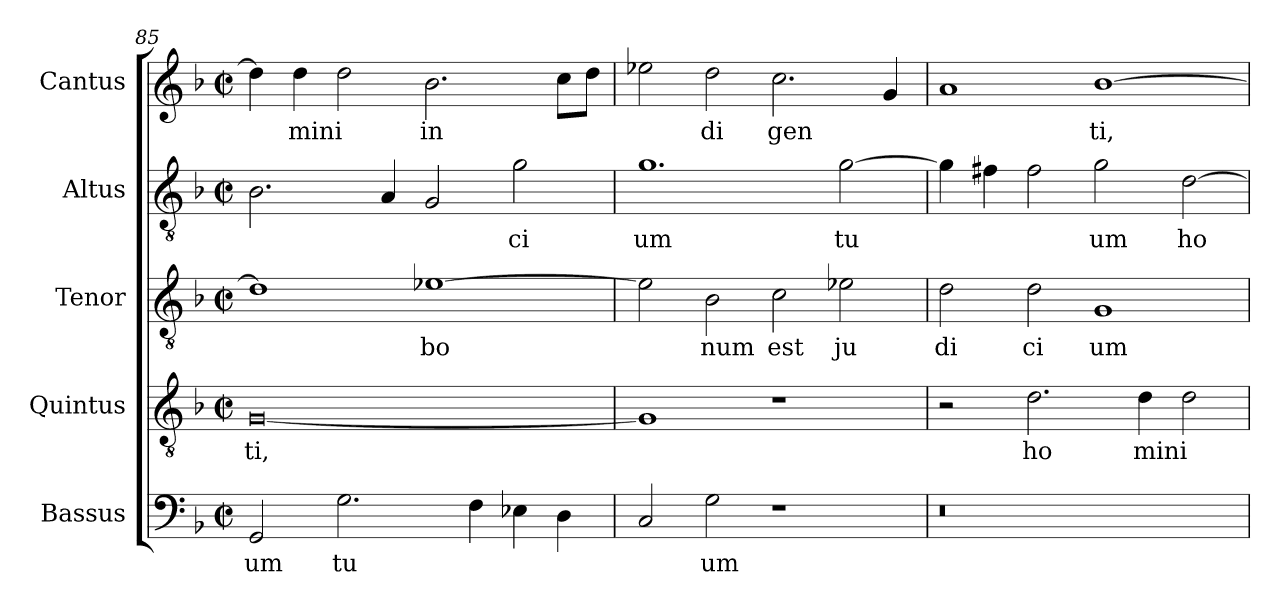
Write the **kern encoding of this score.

**kern	**text	**kern	**text	**kern	**text	**kern	**text	**kern	**text
*part5	*part5	*part4	*part4	*part3	*part3	*part2	*part2	*part1	*part1
*staff5	*staff5	*staff4	*staff4	*staff3	*staff3	*staff2	*staff2	*staff1	*staff1
*I"Bassus	*	*I"Quintus	*	*I"Tenor	*	*I"Altus	*	*I"Cantus	*
*clefF4	*	*clefGv2	*	*clefGv2	*	*clefGv2	*	*clefG2	*
*k[b-]	*	*k[b-]	*	*k[b-]	*	*k[b-]	*	*k[b-]	*
*F:	*	*F:	*	*F:	*	*F:	*	*F:	*
*M2/2	*	*M2/2	*	*M2/2	*	*M2/2	*	*M2/2	*
*met(c|)	*	*met(c|)	*	*met(c|)	*	*met(c|)	*	*met(c|)	*
=85	=85	=85	=85	=85	=85	=85	=85	=85	=85
!	!LO:LY:b:cj	!	!LO:LY:b:cj	!	!	!	!	!	!
2GG/	um	[<0G	ti,	1d]	.	2.B-\	.	4dd\]	.
!	!	!	!	!	!	!	!	!	!LO:LY:b:cj
.	.	.	.	.	.	.	.	4dd\	mini
!	!LO:LY:b:cj	!	!	!	!	!	!	!	!
2.G\	tu	.	.	.	.	.	.	2dd\	.
.	.	.	.	.	.	4A/	.	.	.
!	!	!	!	!	!LO:LY:b:cj	!	!	!	!LO:LY:b:cj
.	.	.	.	[>1e-X	bo	2G/	.	2.b-\	in
4F\	.	.	.	.	.	.	.	.	.
!	!	!	!	!	!	!	!LO:LY:b:cj	!	!
4E-X\	.	.	.	.	.	2g\	ci	.	.
4D\	.	.	.	.	.	.	.	8cc\L	.
.	.	.	.	.	.	.	.	8dd\J	.
=86	=86	=86	=86	=86	=86	=86	=86	=86	=86
!	!	!	!	!	!	!	!LO:LY:b:cj	!	!
2C/	.	1G]	.	2e-\]	.	1.g	um	2ee-\	.
!	!LO:LY:b:cj	!	!	!	!LO:LY:b:cj	!	!	!	!LO:LY:b:cj
2G\	um	.	.	2B-\	num	.	.	2dd\	di
!	!	!	!	!	!LO:LY:b:cj	!	!	!	!LO:LY:b
1r	.	1r	.	2c\	est	.	.	2.cc\	gen
!	!	!	!	!	!LO:LY:b:cj	!	!LO:LY:b:cj	!	!
.	.	.	.	2e-X\	ju	[>2g\	tu	.	.
.	.	.	.	.	.	.	.	4g/	.
=87	=87	=87	=87	=87	=87	=87	=87	=87	=87
!	!	!	!	!	!LO:LY:b:cj	!	!	!	!
0r	.	2r	.	2d\	di	4g\]	.	1a	.
.	.	.	.	.	.	4f#\	.	.	.
!	!	!	!LO:LY:b:cj	!	!LO:LY:b:cj	!	!	!	!
.	.	2.d\	ho	2d\	ci	2f#\	.	.	.
!	!	!	!	!	!LO:LY:b:cj	!	!LO:LY:b:cj	!	!LO:LY:b:cj
.	.	.	.	1G	um	2g\	um	[>1b-	ti,
!	!	!	!LO:LY:b:cj	!	!	!	!	!	!
.	.	4d\	mini	.	.	.	.	.	.
!	!	!	!	!	!	!	!LO:LY:b:cj	!	!
.	.	2d\	.	.	.	[>2d\	ho	.	.
=	=	=	=	=	=	=	=	=	=
*-	*-	*-	*-	*-	*-	*-	*-	*-	*-
